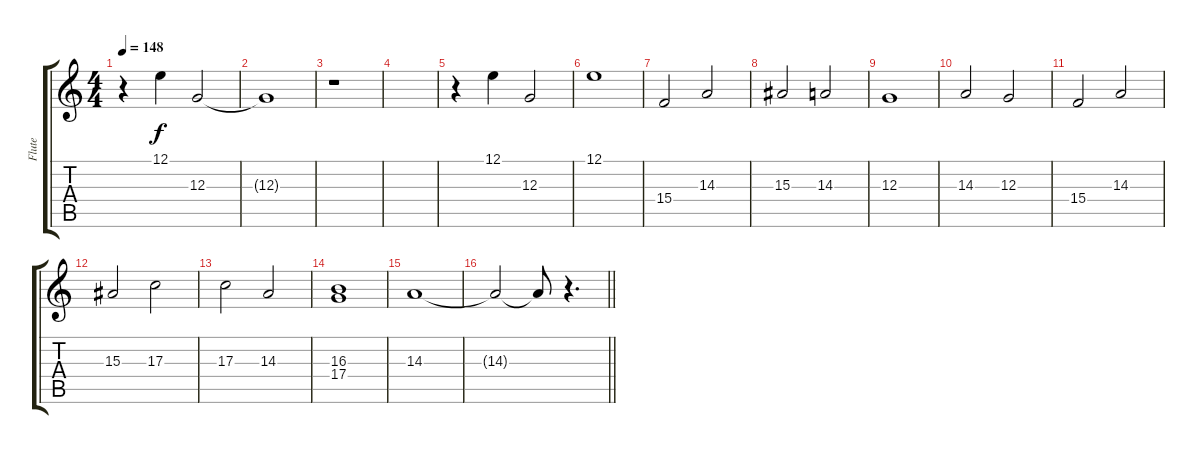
\track ("Flute" "Flute") {instrument flute}
\staff {score tabs}
\tuning (E4 B3 G3 D3 A2 E2) {hide}
\ts (4 4)
\tempo 148
\clef g2
\ks c
r.4{dy ff} 12.1.4{dy f} 12.3.2 |
12.3{t}.1 |
r.1 |
|
r.4 12.1.4 12.3.2 |
12.1.1 |
15.4.2 14.3.2 |
15.3.2 14.3.2 |
12.3.1 |
14.3.2 12.3.2 |
15.4.2 14.3.2 |
15.3.2 17.3.2 |
17.3.2 14.3.2 |
(16.3 17.4).1 |
14.3.1 |
\barLineRight lightlight
14.3{t}.2 14.3{t}.8 r.4{d}
